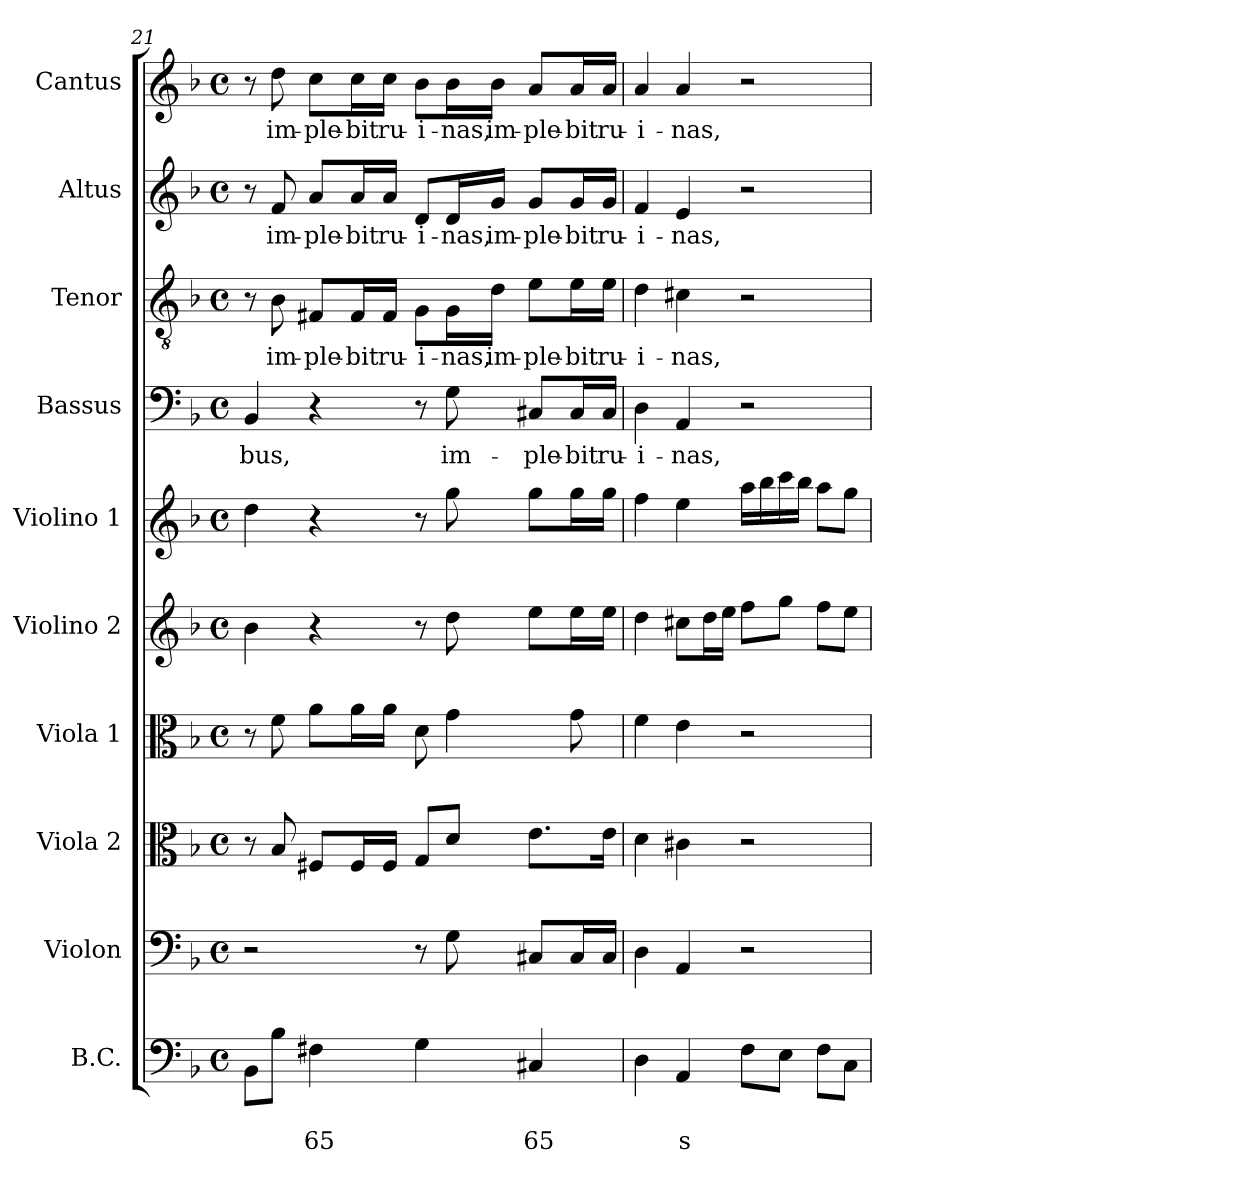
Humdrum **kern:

**kern	**text	**text	**kern	**kern	**kern	**kern	**kern	**kern	**text	**kern	**text	**kern	**text	**kern	**text
*part10	*part10	*part10	*part9	*part8	*part7	*part6	*part5	*part4	*part4	*part3	*part3	*part2	*part2	*part1	*part1
*staff10	*staff10	*staff10	*staff9	*staff8	*staff7	*staff6	*staff5	*staff4	*staff4	*staff3	*staff3	*staff2	*staff2	*staff1	*staff1
*I"B.C.	*	*	*I"Violon	*I"Viola 2	*I"Viola 1	*I"Violino 2	*I"Violino 1	*I"Bassus	*	*I"Tenor	*	*I"Altus	*	*I"Cantus	*
*I'B.C.	*	*	*I'Vn	*I'Va2	*I'Va1	*I'Vn2	*I'Vn1	*I'B	*	*I'T	*	*I'A	*	*I'C	*
!!LO:PB:g=z
*clefF4	*	*	*clefF4	*clefC3	*clefC3	*clefG2	*clefG2	*clefF4	*	*clefGv2	*	*clefG2	*	*clefG2	*
*k[b-]	*	*	*k[b-]	*k[b-]	*k[b-]	*k[b-]	*k[b-]	*k[b-]	*	*k[b-]	*	*k[b-]	*	*k[b-]	*
*F:	*	*	*F:	*F:	*F:	*F:	*F:	*F:	*	*F:	*	*F:	*	*F:	*
*M4/4	*	*	*M4/4	*M4/4	*M4/4	*M4/4	*M4/4	*M4/4	*	*M4/4	*	*M4/4	*	*M4/4	*
*met(c)	*	*	*met(c)	*met(c)	*met(c)	*met(c)	*met(c)	*met(c)	*	*met(c)	*	*met(c)	*	*met(c)	*
=21	=21	=21	=21	=21	=21	=21	=21	=21	=21	=21	=21	=21	=21	=21	=21
!	!	!	!	!	!	!	!	!	!LO:LY:b	!	!	!	!	!	!
8BB-\L	.	.	2r	8r	8r	4b-\	4dd\	4BB-/	-bus,	8r	.	8r	.	8r	.
!	!	!	!	!	!	!	!	!	!	!	!LO:LY:b	!	!	!	!
!	!	!	!	!	!	!	!	!	!	!	!	!	!LO:LY:b	!	!
!	!	!	!	!	!	!	!	!	!	!	!	!	!	!	!LO:LY:b
8B-\J	.	.	.	8B-/	8f\	.	.	.	.	8B-\	im-	8f/	im-	8dd\	im-
!	!	!LO:LY:b	!	!	!	!	!	!	!	!	!	!	!	!	!
!	!	!	!	!	!	!	!	!	!	!	!LO:LY:b	!	!	!	!
!	!	!	!	!	!	!	!	!	!	!	!	!	!LO:LY:b	!	!
!	!	!	!	!	!	!	!	!	!	!	!	!	!	!	!LO:LY:b
4F#X\	.	65	.	8F#X/L	8a\L	4r	4r	4r	.	8F#X/L	-ple-	8a/L	-ple-	8cc\L	-ple-
!	!	!	!	!	!	!	!	!	!	!	!LO:LY:b	!	!	!	!
!	!	!	!	!	!	!	!	!	!	!	!	!	!LO:LY:b	!	!
!	!	!	!	!	!	!	!	!	!	!	!	!	!	!	!LO:LY:b
.	.	.	.	16F#/L	16a\L	.	.	.	.	16F#/L	-bit	16a/L	-bit	16cc\L	-bit
!	!	!	!	!	!	!	!	!	!	!	!LO:LY:b	!	!	!	!
!	!	!	!	!	!	!	!	!	!	!	!	!	!LO:LY:b	!	!
!	!	!	!	!	!	!	!	!	!	!	!	!	!	!	!LO:LY:b
.	.	.	.	16F#/JJ	16a\JJ	.	.	.	.	16F#/JJ	ru-	16a/JJ	ru-	16cc\JJ	ru-
!	!	!	!	!	!	!	!	!	!	!	!LO:LY:b	!	!	!	!
!	!	!	!	!	!	!	!	!	!	!	!	!	!LO:LY:b	!	!
!	!	!	!	!	!	!	!	!	!	!	!	!	!	!	!LO:LY:b
4G\	.	.	8r	8G/L	8d\	8r	8r	8r	.	8G\L	-i-	8d/L	-i-	8b-\L	-i-
!	!	!	!	!	!	!	!	!	!LO:LY:b	!	!	!	!	!	!
!	!	!	!	!	!	!	!	!	!	!	!LO:LY:b	!	!	!	!
!	!	!	!	!	!	!	!	!	!	!	!	!	!LO:LY:b	!	!
!	!	!	!	!	!	!	!	!	!	!	!	!	!	!	!LO:LY:b
.	.	.	8G\	8d/J	4g\	8dd\	8gg\	8G\	im-	16G\L	-nas,	16d/L	-nas,	16b-\L	-nas,
!	!	!	!	!	!	!	!	!	!	!	!LO:LY:b	!	!	!	!
!	!	!	!	!	!	!	!	!	!	!	!	!	!LO:LY:b	!	!
!	!	!	!	!	!	!	!	!	!	!	!	!	!	!	!LO:LY:b
.	.	.	.	.	.	.	.	.	.	16d\JJ	im-	16g/JJ	im-	16b-\JJ	im-
!	!	!LO:LY:b	!	!	!	!	!	!	!	!	!	!	!	!	!
!	!	!	!	!	!	!	!	!	!LO:LY:b	!	!	!	!	!	!
!	!	!	!	!	!	!	!	!	!	!	!LO:LY:b	!	!	!	!
!	!	!	!	!	!	!	!	!	!	!	!	!	!LO:LY:b	!	!
!	!	!	!	!	!	!	!	!	!	!	!	!	!	!	!LO:LY:b
4C#X/	.	65	8C#X/L	8.e\L	.	8ee\L	8gg\L	8C#X/L	-ple-	8e\L	-ple-	8g/L	-ple-	8a/L	-ple-
!	!	!	!	!	!	!	!	!	!LO:LY:b	!	!	!	!	!	!
!	!	!	!	!	!	!	!	!	!	!	!LO:LY:b	!	!	!	!
!	!	!	!	!	!	!	!	!	!	!	!	!	!LO:LY:b	!	!
!	!	!	!	!	!	!	!	!	!	!	!	!	!	!	!LO:LY:b
.	.	.	16C#/L	.	8g\	16ee\L	16gg\L	16C#/L	-bit	16e\L	-bit	16g/L	-bit	16a/L	-bit
!	!	!	!	!	!	!	!	!	!LO:LY:b	!	!	!	!	!	!
!	!	!	!	!	!	!	!	!	!	!	!LO:LY:b	!	!	!	!
!	!	!	!	!	!	!	!	!	!	!	!	!	!LO:LY:b	!	!
!	!	!	!	!	!	!	!	!	!	!	!	!	!	!	!LO:LY:b
.	.	.	16C#/JJ	16e\Jk	.	16ee\JJ	16gg\JJ	16C#/JJ	ru-	16e\JJ	ru-	16g/JJ	ru-	16a/JJ	ru-
=22	=22	=22	=22	=22	=22	=22	=22	=22	=22	=22	=22	=22	=22	=22	=22
!	!	!	!	!	!	!	!	!	!LO:LY:b	!	!	!	!	!	!
!	!	!	!	!	!	!	!	!	!	!	!LO:LY:b	!	!	!	!
!	!	!	!	!	!	!	!	!	!	!	!	!	!LO:LY:b	!	!
!	!	!	!	!	!	!	!	!	!	!	!	!	!	!	!LO:LY:b
4D\	.	.	4D\	4d\	4f\	4dd\	4ff\	4D\	-i-	4d\	-i-	4f/	-i-	4a/	-i-
!	!	!LO:LY:b	!	!	!	!	!	!	!	!	!	!	!	!	!
!	!	!	!	!	!	!	!	!	!LO:LY:b	!	!	!	!	!	!
!	!	!	!	!	!	!	!	!	!	!	!LO:LY:b	!	!	!	!
!	!	!	!	!	!	!	!	!	!	!	!	!	!LO:LY:b	!	!
!	!	!	!	!	!	!	!	!	!	!	!	!	!	!	!LO:LY:b
4AA/	.	s	4AA/	4c#X\	4e\	8cc#X\L	4ee\	4AA/	-nas,	4c#X\	-nas,	4e/	-nas,	4a/	-nas,
.	.	.	.	.	.	16dd\L	.	.	.	.	.	.	.	.	.
.	.	.	.	.	.	16ee\JJ	.	.	.	.	.	.	.	.	.
8F\L	.	.	2r	2r	2r	8ff\L	16aa\LL	2r	.	2r	.	2r	.	2r	.
.	.	.	.	.	.	.	16bb-\	.	.	.	.	.	.	.	.
8E\J	.	.	.	.	.	8gg\J	16ccc\	.	.	.	.	.	.	.	.
.	.	.	.	.	.	.	16bb-\JJ	.	.	.	.	.	.	.	.
8F\L	.	.	.	.	.	8ff\L	8aa\L	.	.	.	.	.	.	.	.
8C\J	.	.	.	.	.	8ee\J	8gg\J	.	.	.	.	.	.	.	.
=	=	=	=	=	=	=	=	=	=	=	=	=	=	=	=
*-	*-	*-	*-	*-	*-	*-	*-	*-	*-	*-	*-	*-	*-	*-	*-
